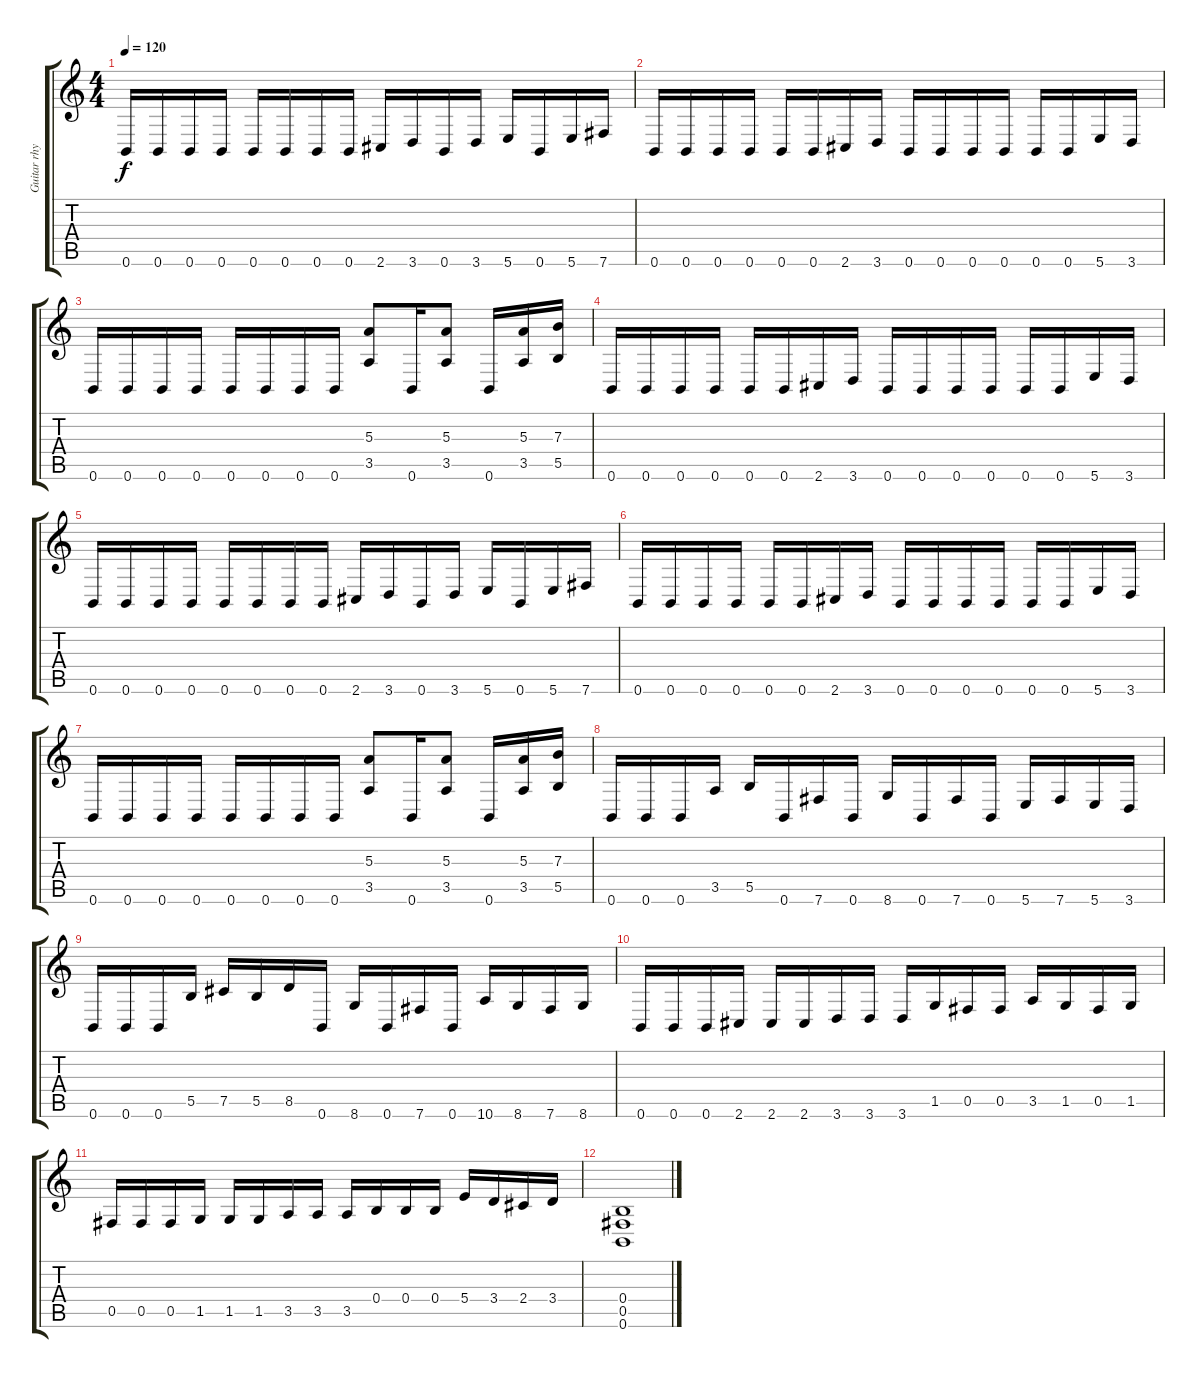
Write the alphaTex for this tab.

\track ("Guitar rhythm" "Guitar rhy") {instrument distortionguitar}
\staff {score tabs}
\tuning (Db4 Ab3 E3 B2 Gb2 B1) {hide}
\ts (4 4)
\tempo 120
\clef g2
\ks c
0.6.16{dy f} 0.6.16 0.6.16 0.6.16 0.6.16 0.6.16 0.6.16 0.6.16 2.6.16 3.6.16 0.6.16 3.6.16 5.6.16 0.6.16 5.6.16 7.6.16 |
0.6.16 0.6.16 0.6.16 0.6.16 0.6.16 0.6.16 2.6.16 3.6.16 0.6.16 0.6.16 0.6.16 0.6.16 0.6.16 0.6.16 5.6.16 3.6.16 |
0.6.16 0.6.16 0.6.16 0.6.16 0.6.16 0.6.16 0.6.16 0.6.16 (5.3 3.5).8 0.6.16 (5.3 3.5).8 0.6.16 (5.3 3.5).16 (7.3 5.5).16 |
0.6.16 0.6.16 0.6.16 0.6.16 0.6.16 0.6.16 2.6.16 3.6.16 0.6.16 0.6.16 0.6.16 0.6.16 0.6.16 0.6.16 5.6.16 3.6.16 |
0.6.16 0.6.16 0.6.16 0.6.16 0.6.16 0.6.16 0.6.16 0.6.16 2.6.16 3.6.16 0.6.16 3.6.16 5.6.16 0.6.16 5.6.16 7.6.16 |
0.6.16 0.6.16 0.6.16 0.6.16 0.6.16 0.6.16 2.6.16 3.6.16 0.6.16 0.6.16 0.6.16 0.6.16 0.6.16 0.6.16 5.6.16 3.6.16 |
0.6.16 0.6.16 0.6.16 0.6.16 0.6.16 0.6.16 0.6.16 0.6.16 (5.3 3.5).8 0.6.16 (5.3 3.5).8 0.6.16 (5.3 3.5).16 (7.3 5.5).16 |
0.6.16 0.6.16 0.6.16 3.5.16 5.5.16 0.6.16 7.6.16 0.6.16 8.6.16 0.6.16 7.6.16 0.6.16 5.6.16 7.6.16 5.6.16 3.6.16 |
0.6.16 0.6.16 0.6.16 5.5.16 7.5.16 5.5.16 8.5.16 0.6.16 8.6.16 0.6.16 7.6.16 0.6.16 10.6.16 8.6.16 7.6.16 8.6.16 |
0.6.16 0.6.16 0.6.16 2.6.16 2.6.16 2.6.16 3.6.16 3.6.16 3.6.16 1.5.16 0.5.16 0.5.16 3.5.16 1.5.16 0.5.16 1.5.16 |
0.5.16 0.5.16 0.5.16 1.5.16 1.5.16 1.5.16 3.5.16 3.5.16 3.5.16 0.4.16 0.4.16 0.4.16 5.4.16 3.4.16 2.4.16 3.4.16 |
(0.4 0.5 0.6).1
